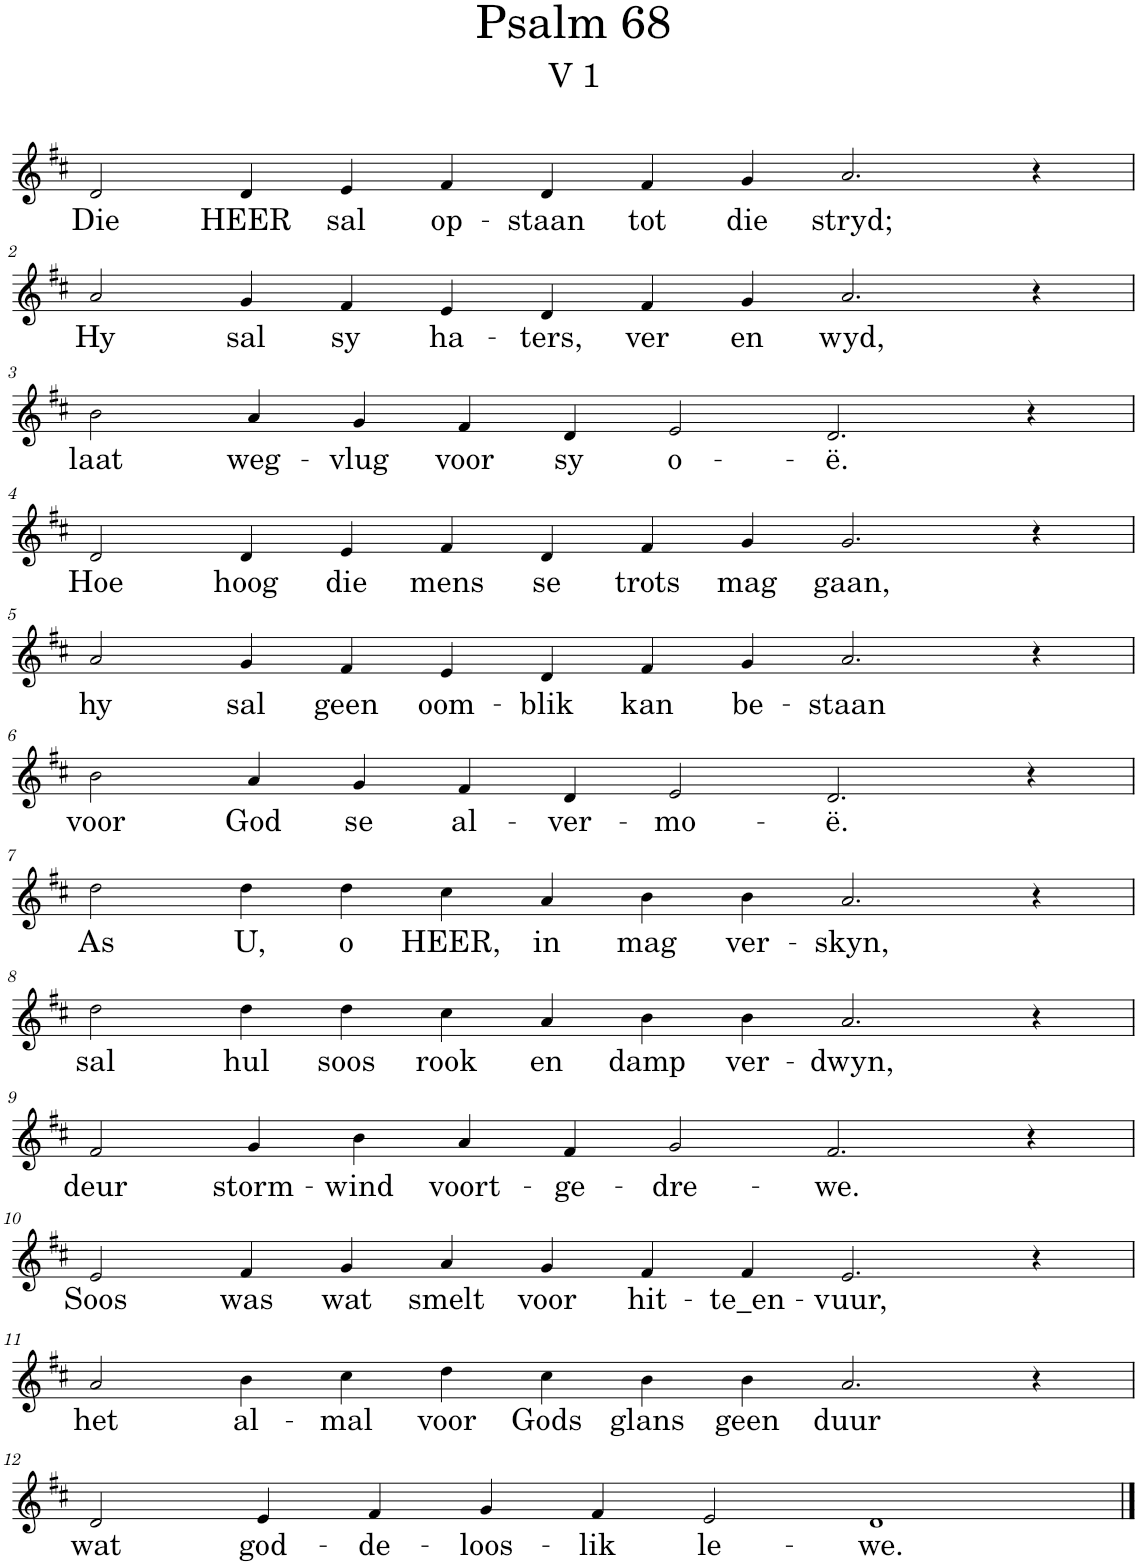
**kern	**text
*part1	*part1
*staff1	*staff1
*I"Pipe Organ	*
*I'Org.	*
*clefG2	*
*k[f#c#]	*
*M12/4	*
=1	=1
!	!LO:LY:b
2d/	Die
!	!LO:LY:b
4d/	HEER
!	!LO:LY:b
4e/	sal
!	!LO:LY:b
4f#/	op-
!	!LO:LY:b
4d/	-staan
!	!LO:LY:b
4f#/	tot
!	!LO:LY:b
4g/	die
!	!LO:LY:b
2.a/	stryd;
4r	.
!!LO:LB:g=z
=2	=2
!	!LO:LY:b
2a/	Hy
!	!LO:LY:b
4g/	sal
!	!LO:LY:b
4f#/	sy
!	!LO:LY:b
4e/	ha-
!	!LO:LY:b
4d/	-ters,
!	!LO:LY:b
4f#/	ver
!	!LO:LY:b
4g/	en
!	!LO:LY:b
2.a/	wyd,
4r	.
!!LO:LB:g=z
=3	=3
!	!LO:LY:b
2b\	laat
!	!LO:LY:b
4a/	weg-
!	!LO:LY:b
4g/	-vlug
!	!LO:LY:b
4f#/	voor
!	!LO:LY:b
4d/	sy
!	!LO:LY:b
2e/	o-
!	!LO:LY:b
2.d/	-ë.
4r	.
!!LO:LB:g=z
=4	=4
!	!LO:LY:b
2d/	Hoe
!	!LO:LY:b
4d/	hoog
!	!LO:LY:b
4e/	die
!	!LO:LY:b
4f#/	mens
!	!LO:LY:b
4d/	se
!	!LO:LY:b
4f#/	trots
!	!LO:LY:b
4g/	mag
!	!LO:LY:b
2.g/	gaan,
4r	.
!!LO:LB:g=z
=5	=5
!	!LO:LY:b
2a/	hy
!	!LO:LY:b
4g/	sal
!	!LO:LY:b
4f#/	geen
!	!LO:LY:b
4e/	oom-
!	!LO:LY:b
4d/	-blik
!	!LO:LY:b
4f#/	kan
!	!LO:LY:b
4g/	be-
!	!LO:LY:b
2.a/	-staan
4r	.
!!LO:LB:g=z
=6	=6
!	!LO:LY:b
2b\	voor
!	!LO:LY:b
4a/	God
!	!LO:LY:b
4g/	se
!	!LO:LY:b
4f#/	al-
!	!LO:LY:b
4d/	-ver-
!	!LO:LY:b
2e/	-mo-
!	!LO:LY:b
2.d/	-ë.
4r	.
!!LO:LB:g=z
=7	=7
!	!LO:LY:b
2dd\	As
!	!LO:LY:b
4dd\	U,
!	!LO:LY:b
4dd\	o
!	!LO:LY:b
4cc#\	HEER,
!	!LO:LY:b
4a/	in
!	!LO:LY:b
4b\	mag
!	!LO:LY:b
4b\	ver-
!	!LO:LY:b
2.a/	-skyn,
4r	.
!!LO:LB:g=z
=8	=8
!	!LO:LY:b
2dd\	sal
!	!LO:LY:b
4dd\	hul
!	!LO:LY:b
4dd\	soos
!	!LO:LY:b
4cc#\	rook
!	!LO:LY:b
4a/	en
!	!LO:LY:b
4b\	damp
!	!LO:LY:b
4b\	ver-
!	!LO:LY:b
2.a/	-dwyn,
4r	.
!!LO:LB:g=z
=9	=9
!	!LO:LY:b
2f#/	deur
!	!LO:LY:b
4g/	storm-
!	!LO:LY:b
4b\	-wind
!	!LO:LY:b
4a/	voort-
!	!LO:LY:b
4f#/	-ge-
!	!LO:LY:b
2g/	-dre-
!	!LO:LY:b
2.f#/	-we.
4r	.
!!LO:LB:g=z
=10	=10
!	!LO:LY:b
2e/	Soos
!	!LO:LY:b
4f#/	was
!	!LO:LY:b
4g/	wat
!	!LO:LY:b
4a/	smelt
!	!LO:LY:b
4g/	voor
!	!LO:LY:b
4f#/	hit-
!	!LO:LY:b
4f#/	-te_en-
!	!LO:LY:b
2.e/	-vuur,
4r	.
!!LO:LB:g=z
=11	=11
!	!LO:LY:b
2a/	het
!	!LO:LY:b
4b\	al-
!	!LO:LY:b
4cc#\	-mal
!	!LO:LY:b
4dd\	voor
!	!LO:LY:b
4cc#\	Gods
!	!LO:LY:b
4b\	glans
!	!LO:LY:b
4b\	geen
!	!LO:LY:b
2.a/	duur
4r	.
!!LO:LB:g=z
=12	=12
!	!LO:LY:b
2d/	wat
!	!LO:LY:b
4e/	god-
!	!LO:LY:b
4f#/	-de-
!	!LO:LY:b
4g/	-loos-
!	!LO:LY:b
4f#/	-lik
!	!LO:LY:b
2e/	le-
!	!LO:LY:b
1d	-we.
==	==
*-	*-
